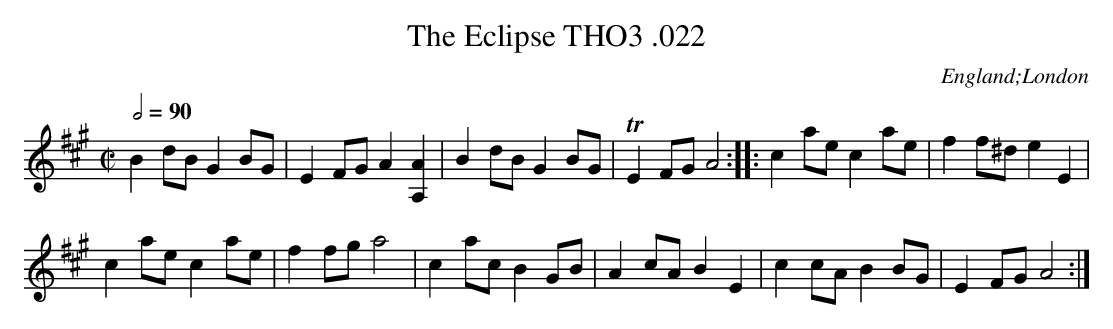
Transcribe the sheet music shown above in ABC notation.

X:1
T:Eclipse THO3 .022, The
O:England;London
M:C|
L:1/8
Q:1/2=90
K:A
B2 dB G2 BG|E2 FG A2[A2A,2]|B2 dB G2 BG|\
TE2FG A4::c2 ae c2 ae| f2 f^d e2E2|
c2 ae c2 ae|f2 fg a4| c2 ac B2 GB|\
A2 cA B2E2| c2 cA B2 BG| E2 FG A4:|
